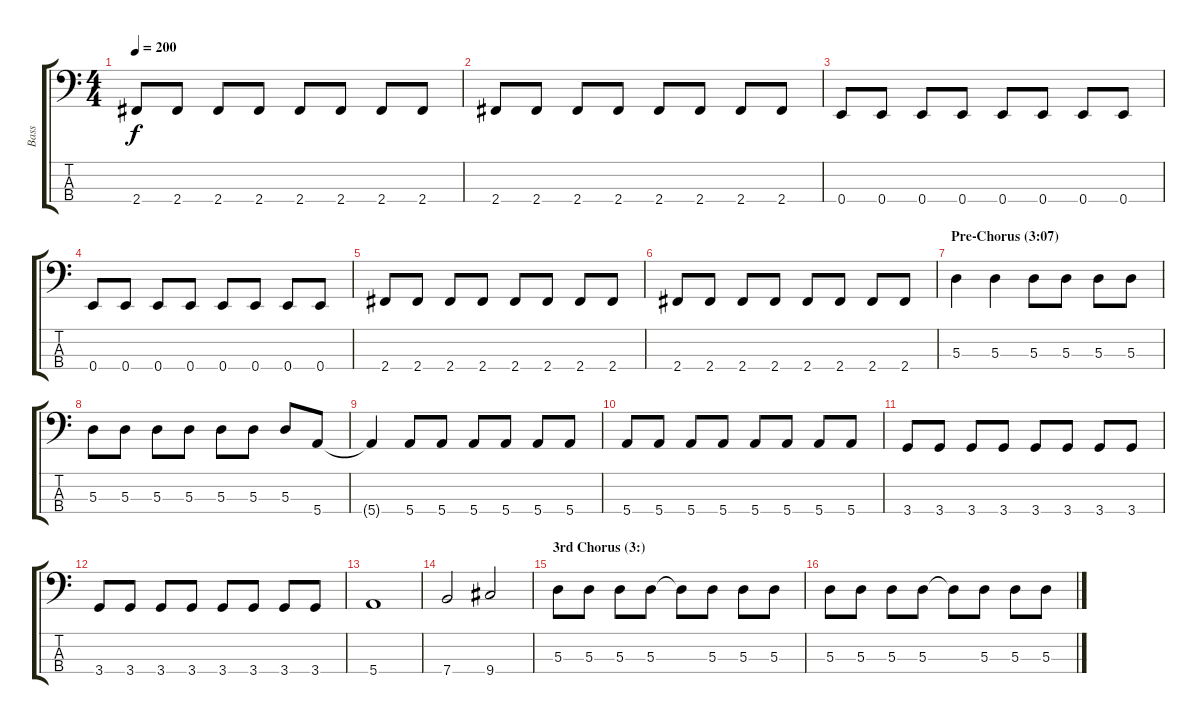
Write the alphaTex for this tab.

\track ("Bass" "Bass") {instrument electricbassfinger}
\staff {score tabs}
\tuning (G2 D2 A1 E1) {hide}
\ts (4 4)
\tempo 200
\clef f4
\ks c
2.4.8{dy f} 2.4.8 2.4.8 2.4.8 2.4.8 2.4.8 2.4.8 2.4.8 |
2.4.8 2.4.8 2.4.8 2.4.8 2.4.8 2.4.8 2.4.8 2.4.8 |
0.4.8 0.4.8 0.4.8 0.4.8 0.4.8 0.4.8 0.4.8 0.4.8 |
0.4.8 0.4.8 0.4.8 0.4.8 0.4.8 0.4.8 0.4.8 0.4.8 |
2.4.8 2.4.8 2.4.8 2.4.8 2.4.8 2.4.8 2.4.8 2.4.8 |
2.4.8 2.4.8 2.4.8 2.4.8 2.4.8 2.4.8 2.4.8 2.4.8 |
\section ("" "Pre-Chorus (3:07)")
5.3.4 5.3.4 5.3.8 5.3.8 5.3.8 5.3.8 |
5.3.8 5.3.8 5.3.8 5.3.8 5.3.8 5.3.8 5.3.8 5.4.8 |
5.4{t}.4 5.4.8 5.4.8 5.4.8 5.4.8 5.4.8 5.4.8 |
5.4.8 5.4.8 5.4.8 5.4.8 5.4.8 5.4.8 5.4.8 5.4.8 |
3.4.8 3.4.8 3.4.8 3.4.8 3.4.8 3.4.8 3.4.8 3.4.8 |
3.4.8 3.4.8 3.4.8 3.4.8 3.4.8 3.4.8 3.4.8 3.4.8 |
5.4.1 |
7.4.2 9.4.2 |
\section ("" "3rd Chorus (3:)")
5.3.8 5.3.8 5.3.8 5.3.8 5.3{t}.8 5.3.8 5.3.8 5.3.8 |
5.3.8 5.3.8 5.3.8 5.3.8 5.3{t}.8 5.3.8 5.3.8 5.3.8
